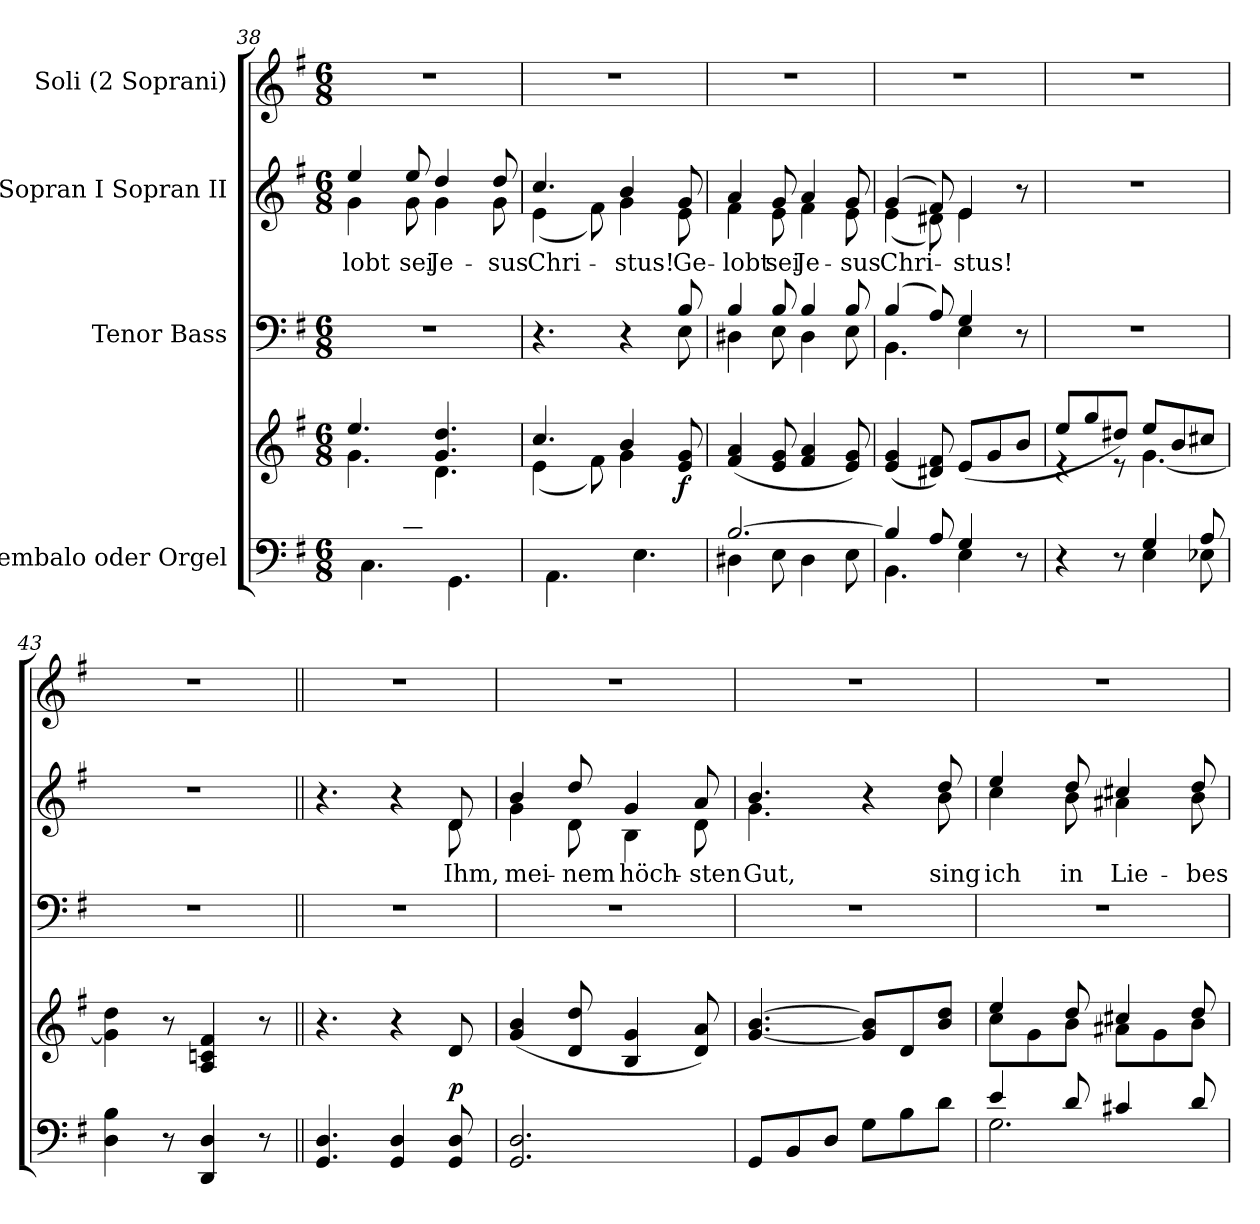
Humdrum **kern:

**kern	**kern	**dynam	**kern	**kern	**text	**kern
*part4	*part4	*part4	*part3	*part2	*part2	*part1
*staff5	*staff4	*staff4/5	*staff3	*staff2	*staff2	*staff1
*I"Cembalo oder Orgel	*	*	*I"Tenor Bass	*I"Sopran I Sopran II	*	*I"Soli (2 Soprani)
*clefF4	*clefG2	*	*clefF4	*clefG2	*	*clefG2
*k[f#]	*k[f#]	*	*k[f#]	*k[f#]	*	*k[f#]
*G:	*G:	*	*G:	*G:	*	*G:
*M6/8	*M6/8	*	*M6/8	*M6/8	*	*M6/8
=38	=38	=38	=38	=38	=38	=38
*^	*^	*	*	*	*	*
!	!	!	!	!	!	!	!LO:LY:b	!
*	*	*	*	*	*	*^	*	*
8C/Lyy	4.C\	4.ee/	4.g\	.	2.r	4ee/	4g\	-lobt	2.r
8G/	.	.	.	.	.	.	.	.	.
!	!	!	!	!	!	!	!	!LO:LY:b	!
8c/J	.	.	.	.	.	8ee/	8g\	sei	.
!	!	!	!	!	!	!	!	!LO:LY:b	!
8GG/Lyy	4.GG\	4.g/ 4.dd/	4.d\	.	.	4dd/	4g\	Je-	.
8G/	.	.	.	.	.	.	.	.	.
!	!	!	!	!	!	!	!	!LO:LY:b	!
8B/J	.	.	.	.	.	8dd/	8g\	-sus	.
!!LO:PB:g=z
=39	=39	=39	=39	=39	=39	=39	=39	=39	=39
*	*	*	*	*	*^	*	*	*	*
!	!	!	!	!	!	!	!	!	!LO:LY:b	!
8AA/Lyy	4.AA\	4.cc/	(4e\	.	4.r	4.ryy	4.cc/	(4e\	Chri-	2.r
8E/	.	.	.	.	.	.	.	.	.	.
8A/J	.	.	8f#\)	.	.	.	.	8f#\)	.	.
!	!	!	!	!	!	!	!	!	!LO:LY:b	!
8E/Lyy	4.E\	4b/	4g\	.	4r	4ryy	4b/	4g\	-stus!	.
8G/	.	.	.	.	.	.	.	.	.	.
!	!	!	!	!LO:DY:a=2	!	!	!	!	!LO:LY:b	!
8B/J	.	8e/ 8g/	8ryy	f	8B/	8E\	8g/	8e\	Ge-	.
=40	=40	=40	=40	=40	=40	=40	=40	=40	=40	=40
!	!	!	!	!	!	!	!	!	!LO:LY:b	!
*	*	*v	*v	*	*	*	*	*	*	*
[2.B/	4D#X\	(4f#/ 4a/	.	4B/	4D#X\	4a/	4f#\	-lobt	2.r
!	!	!	!	!	!	!	!	!LO:LY:b	!
.	8E\	8e/ 8g/	.	8B/	8E\	8g/	8e\	sei	.
!	!	!	!	!	!	!	!	!LO:LY:b	!
.	4D#\	4f#/ 4a/	.	4B/	4D#\	4a/	4f#\	Je-	.
!	!	!	!	!	!	!	!	!LO:LY:b	!
.	8E\	8e/ 8g/)	.	8B/	8E\	8g/	8e\	-sus	.
=41	=41	=41	=41	=41	=41	=41	=41	=41	=41
!	!	!	!	!	!	!	!	!LO:LY:b	!
4B/]	4.BB\	(4e/ 4g/	.	(4B/	4.BB\	(4g/	(4e\	Chri-	2.r
8A/	.	8d#X/ 8f#/)	.	8A/)	.	8f#/)	8d#X\)	.	.
!	!	!	!	!	!	!	!	!LO:LY:b	!
4G/	4E\	(8e/L	.	4G/	4E\	4e/	4e\	-stus!	.
.	.	8g/	.	.	.	.	.	.	.
8r	8ryy	8b/J	.	8r	8ryy	8r	8ryy	.	.
*	*	*	*	*v	*v	*	*	*	*
*	*	*	*	*	*v	*v	*	*
=42	=42	=42	=42	=42	=42	=42	=42
*	*	*^	*	*	*	*	*
4r	4ryy	8ee/L	4r	.	2.r	2.r	.	2.r
.	.	8gg/	.	.	.	.	.	.
8r	8ryy	8dd#X/J)	8r	.	.	.	.	.
4G/	4E\	8ee/L	[4.g\	.	.	.	.	.
.	.	8b/	.	.	.	.	.	.
8A/	8E-X\	8cc#X/J	.	.	.	.	.	.
*v	*v	*	*	*	*	*	*	*
*	*v	*v	*	*	*	*	*
=43	=43	=43	=43	=43	=43	=43
4D\ 4B\	4g\] 4dd\	.	2.r	2.r	.	2.r
8r	8r	.	.	.	.	.
4DD/ 4D/	4A/ 4cn/ 4f#/	.	.	.	.	.
8r	8r	.	.	.	.	.
!!LO:LB:g=z
=44||	=44||	=44||	=44||	=44||	=44||	=44||
*	*	*	*	*^	*	*
4.GG/ 4.D/	4.r	.	2.r	4.r	4.ryy	.	2.r
4GG/ 4D/	4r	.	.	4r	4ryy	.	.
!	!	!LO:DY:a=2	!	!	!	!LO:LY:b	!
8GG/ 8D/	8d/	p	.	8d/	8d\	Ihm,	.
=45	=45	=45	=45	=45	=45	=45	=45
!	!	!	!	!	!	!LO:LY:b	!
2.GG/ 2.D/	(4g/ 4b/	.	2.r	4b/	4g\	mei-	2.r
!	!	!	!	!	!	!LO:LY:b	!
.	8d/ 8dd/	.	.	8dd/	8d\	-nem	.
!	!	!	!	!	!	!LO:LY:b	!
.	4B/ 4g/	.	.	4g/	4B\	höch-	.
!	!	!	!	!	!	!LO:LY:b	!
.	8d/ 8a/)	.	.	8a/	8d\	-sten	.
=46	=46	=46	=46	=46	=46	=46	=46
!	!	!	!	!	!	!LO:LY:b	!
8GG/L	[4.g/ [4.b/	.	2.r	4.b/	4.g\	Gut,	2.r
8BB/	.	.	.	.	.	.	.
8D/J	.	.	.	.	.	.	.
8G\L	8g/] 8b/]L	.	.	4r	4ryy	.	.
8B\	8d/	.	.	.	.	.	.
!	!	!	!	!	!	!LO:LY:b	!
8d\J	8b/ 8dd/J	.	.	8dd/	8b\	sing	.
=47	=47	=47	=47	=47	=47	=47	=47
*^	*^	*	*	*	*	*	*
!	!	!	!	!	!	!	!	!LO:LY:b	!
4e/	2.G\	4ee/	8cc\L	.	2.r	4ee/	4cc\	ich	2.r
.	.	.	8g\	.	.	.	.	.	.
!	!	!	!	!	!	!	!	!LO:LY:b	!
8d/	.	8dd/	8b\J	.	.	8dd/	8b\	in	.
!	!	!	!	!	!	!	!	!LO:LY:b	!
4c#X/	.	4cc#X/	8a#X\L	.	.	4cc#X/	4a#X\	Lie-	.
.	.	.	8g\	.	.	.	.	.	.
!	!	!	!	!	!	!	!	!LO:LY:b	!
8d/	.	8dd/	8b\J	.	.	8dd/	8b\	-bes-	.
*v	*v	*	*	*	*	*v	*v	*	*
*	*v	*v	*	*	*	*	*
=	=	=	=	=	=	=
*-	*-	*-	*-	*-	*-	*-
